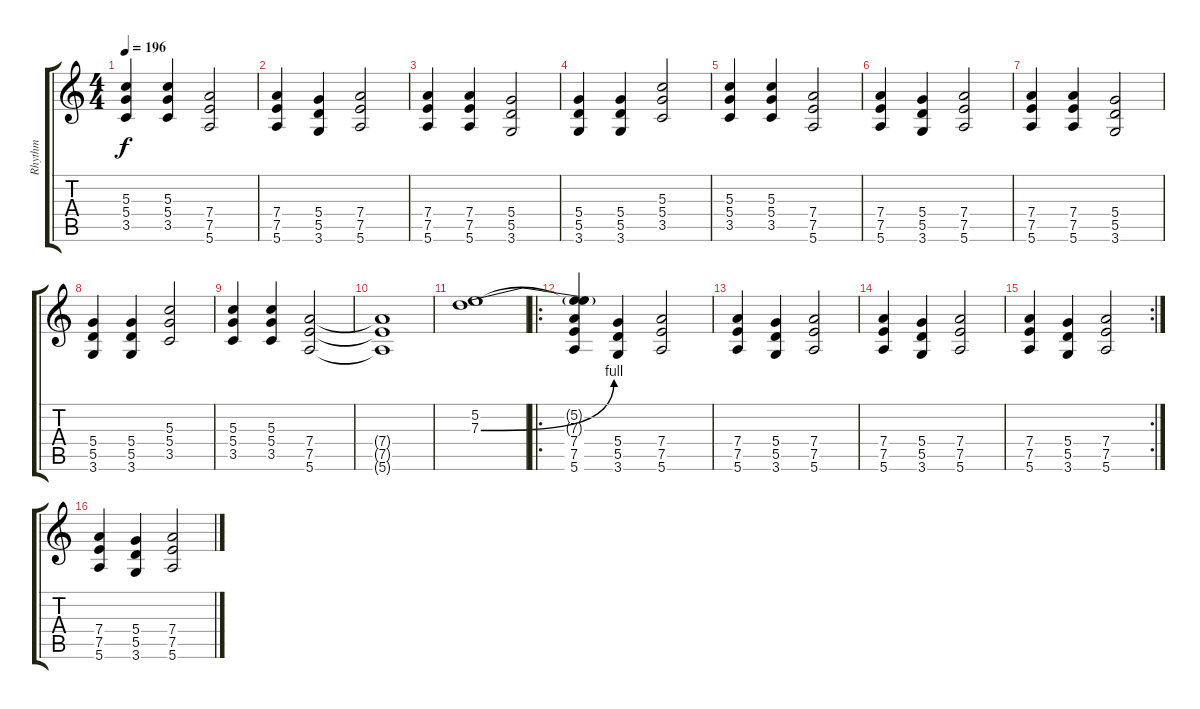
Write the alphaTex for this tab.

\track ("Rhythm" "Rhythm") {instrument acousticguitarnylon}
\staff {score tabs}
\tuning (E4 B3 G3 D3 A2 E2) {hide}
\ts (4 4)
\tempo 196
\clef g2
\ks c
(5.3 5.4 3.5).4{dy f} (5.3 5.4 3.5).4 (7.4 7.5 5.6).2 |
(7.4 7.5 5.6).4 (5.4 5.5 3.6).4 (7.4 7.5 5.6).2 |
(7.4 7.5 5.6).4 (7.4 7.5 5.6).4 (5.4 5.5 3.6).2 |
(5.4 5.5 3.6).4 (5.4 5.5 3.6).4 (5.3 5.4 3.5).2 |
(5.3 5.4 3.5).4 (5.3 5.4 3.5).4 (7.4 7.5 5.6).2 |
(7.4 7.5 5.6).4 (5.4 5.5 3.6).4 (7.4 7.5 5.6).2 |
(7.4 7.5 5.6).4 (7.4 7.5 5.6).4 (5.4 5.5 3.6).2 |
(5.4 5.5 3.6).4 (5.4 5.5 3.6).4 (5.3 5.4 3.5).2 |
(5.3 5.4 3.5).4 (5.3 5.4 3.5).4 (7.4 7.5 5.6).2 |
(7.4{t} 7.5{t} 5.6{t}).1 |
(5.2 7.3{be (bend 0 0 60 4)}).1 |
\ro
(5.2{t} 7.3{t} 7.4 7.5 5.6).4 (5.4 5.5 3.6).4 (7.4 7.5 5.6).2 |
(7.4 7.5 5.6).4 (5.4 5.5 3.6).4 (7.4 7.5 5.6).2 |
(7.4 7.5 5.6).4 (5.4 5.5 3.6).4 (7.4 7.5 5.6).2 |
\rc 2
(7.4 7.5 5.6).4 (5.4 5.5 3.6).4 (7.4 7.5 5.6).2 |
(7.4 7.5 5.6).4 (5.4 5.5 3.6).4 (7.4 7.5 5.6).2
